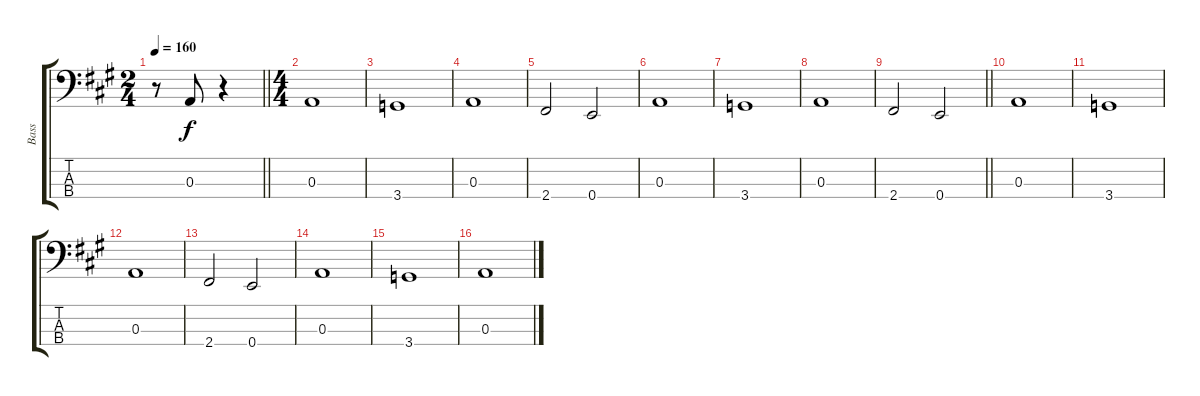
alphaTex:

\track ("Bass" "Bass") {instrument electricbassfinger}
\staff {score tabs}
\tuning (G2 D2 A1 E1) {hide}
\ts (2 4)
\tempo 160
\clef f4
\barLineRight lightlight
\ks a
r.8{dy f} 0.3.8 r.4 |
\ts (4 4)
0.3.1 |
3.4.1 |
0.3.1 |
2.4.2 0.4.2 |
0.3.1 |
3.4.1 |
0.3.1 |
\barLineRight lightlight
2.4.2 0.4.2 |
0.3.1 |
3.4.1 |
0.3.1 |
2.4.2 0.4.2 |
0.3.1 |
3.4.1 |
0.3.1
